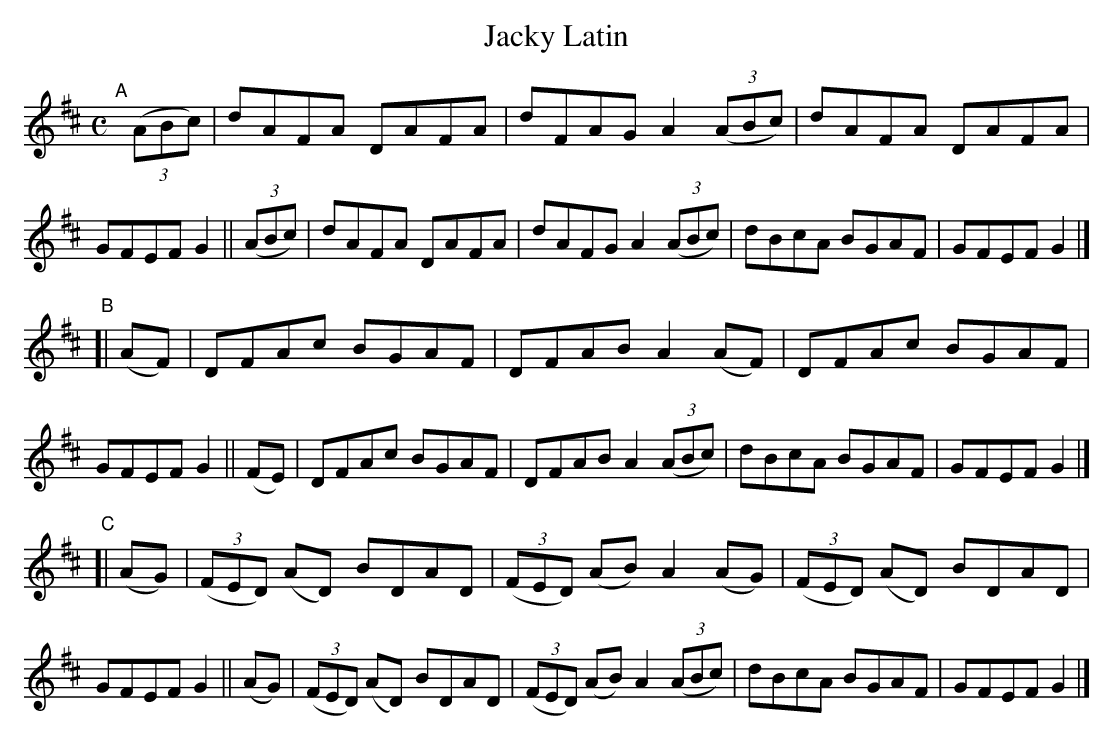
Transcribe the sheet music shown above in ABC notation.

X:1
T: Jacky Latin
M: C
L: 1/8
K: D
"^A"[|]\
(3(ABc) | dAFA DAFA | dFAG A2 \
(3(ABc) | dAFA DAFA | GFEF G2 ||\
(3(ABc) | dAFA DAFA | dAFG A2 \
(3(ABc) | dBcA BGAF | GFEF G2 |]
"^B"[|\
   (AF) | DFAc BGAF | DFAB A2 \
   (AF) | DFAc BGAF | GFEF G2 ||\
   (FE) | DFAc BGAF | DFAB A2  \
(3(ABc) | dBcA BGAF | GFEF G2 |]
"^C"[|\
   (AG) | (3(FED) (AD) BDAD | (3(FED) (AB) A2 \
   (AG) | (3(FED) (AD) BDAD |   GFEF       G2 ||\
   (AG) | (3(FED) (AD) BDAD | (3(FED) (AB) A2  \
(3(ABc) | dBcA BGAF | GFEF G2 |]
